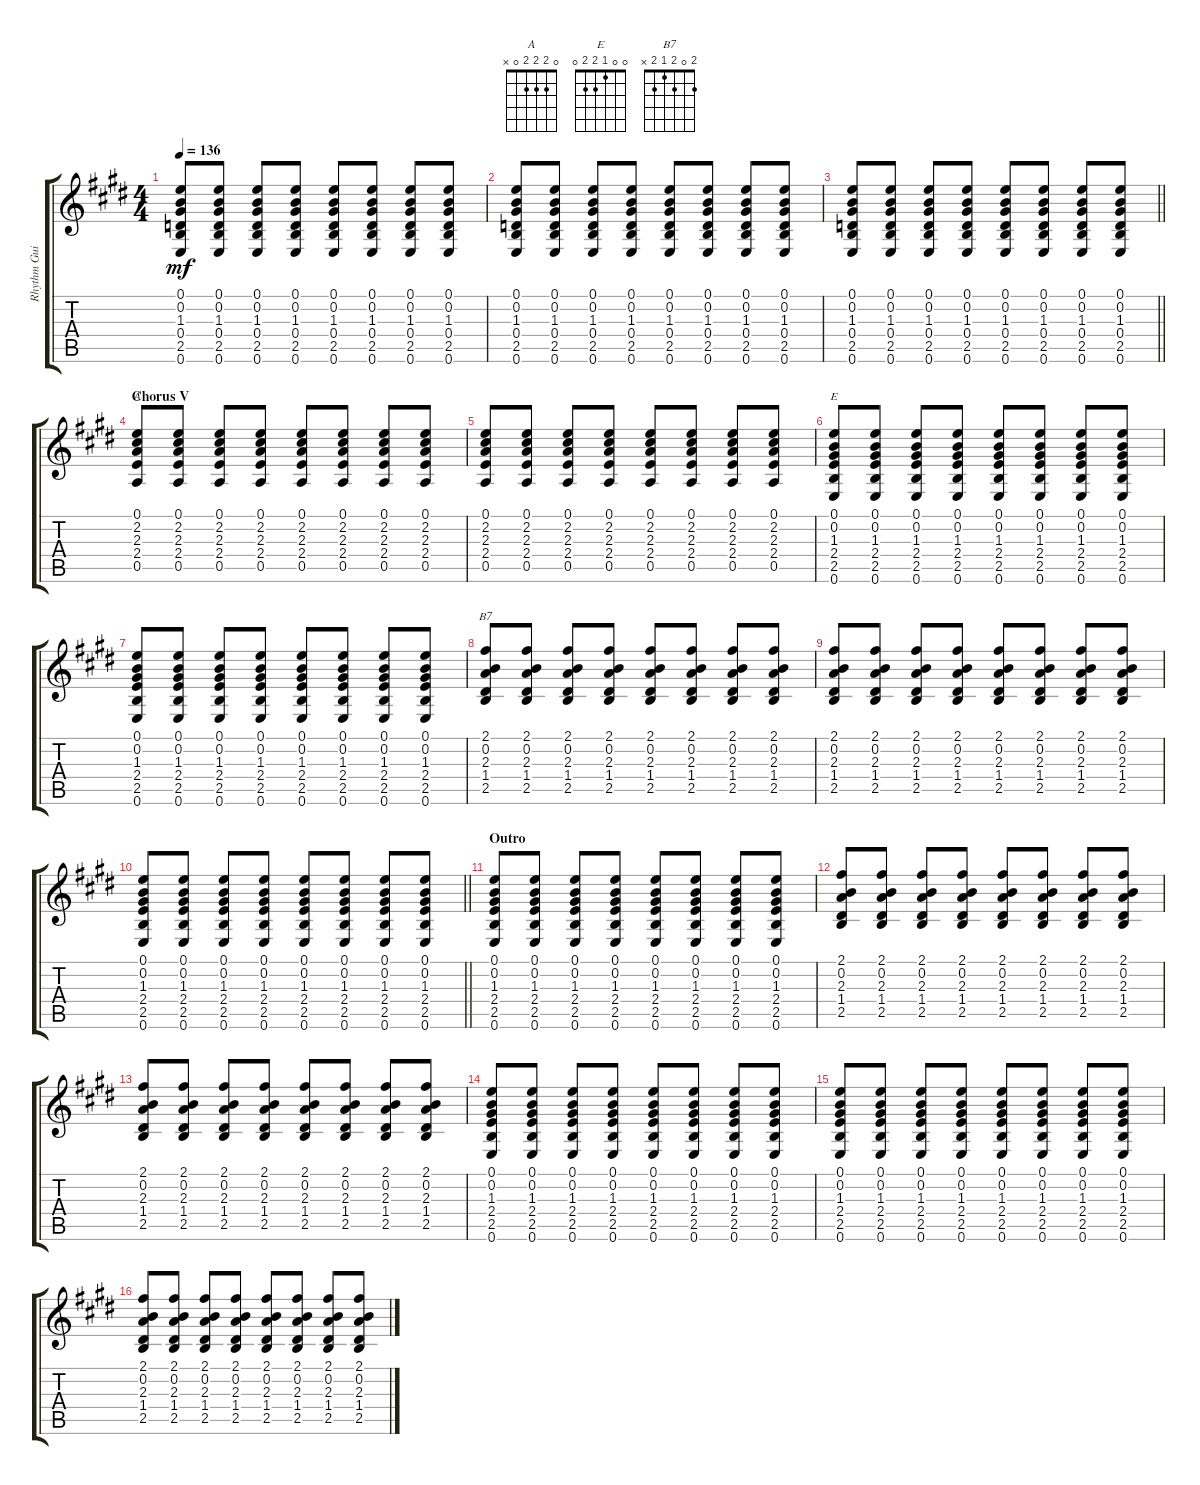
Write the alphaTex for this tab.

\track ("Rhythm Guitar" "Rhythm Gui") {instrument acousticguitarsteel}
\staff {score tabs}
\tuning (E4 B3 G3 D3 A2 E2) {hide}
\chord ("A" 0 2 2 2 0 x)
\chord ("E" 0 0 1 2 2 0)
\chord ("B7" 2 0 2 1 2 x)
\ts (4 4)
\tempo 136
\clef g2
\ks e
(0.1 0.2 1.3 0.4 2.5 0.6).8{dy mf} (0.1 0.2 1.3 0.4 2.5 0.6).8 (0.1 0.2 1.3 0.4 2.5 0.6).8 (0.1 0.2 1.3 0.4 2.5 0.6).8 (0.1 0.2 1.3 0.4 2.5 0.6).8 (0.1 0.2 1.3 0.4 2.5 0.6).8 (0.1 0.2 1.3 0.4 2.5 0.6).8 (0.1 0.2 1.3 0.4 2.5 0.6).8 |
(0.1 0.2 1.3 0.4 2.5 0.6).8 (0.1 0.2 1.3 0.4 2.5 0.6).8 (0.1 0.2 1.3 0.4 2.5 0.6).8 (0.1 0.2 1.3 0.4 2.5 0.6).8 (0.1 0.2 1.3 0.4 2.5 0.6).8 (0.1 0.2 1.3 0.4 2.5 0.6).8 (0.1 0.2 1.3 0.4 2.5 0.6).8 (0.1 0.2 1.3 0.4 2.5 0.6).8 |
\barLineRight lightlight
(0.1 0.2 1.3 0.4 2.5 0.6).8 (0.1 0.2 1.3 0.4 2.5 0.6).8 (0.1 0.2 1.3 0.4 2.5 0.6).8 (0.1 0.2 1.3 0.4 2.5 0.6).8 (0.1 0.2 1.3 0.4 2.5 0.6).8 (0.1 0.2 1.3 0.4 2.5 0.6).8 (0.1 0.2 1.3 0.4 2.5 0.6).8 (0.1 0.2 1.3 0.4 2.5 0.6).8 |
\section ("" "Chorus V")
(0.1 2.2 2.3 2.4 0.5).8{ch "A"} (0.1 2.2 2.3 2.4 0.5).8 (0.1 2.2 2.3 2.4 0.5).8 (0.1 2.2 2.3 2.4 0.5).8 (0.1 2.2 2.3 2.4 0.5).8 (0.1 2.2 2.3 2.4 0.5).8 (0.1 2.2 2.3 2.4 0.5).8 (0.1 2.2 2.3 2.4 0.5).8 |
(0.1 2.2 2.3 2.4 0.5).8 (0.1 2.2 2.3 2.4 0.5).8 (0.1 2.2 2.3 2.4 0.5).8 (0.1 2.2 2.3 2.4 0.5).8 (0.1 2.2 2.3 2.4 0.5).8 (0.1 2.2 2.3 2.4 0.5).8 (0.1 2.2 2.3 2.4 0.5).8 (0.1 2.2 2.3 2.4 0.5).8 |
(0.1 0.2 1.3 2.4 2.5 0.6).8{ch "E"} (0.1 0.2 1.3 2.4 2.5 0.6).8 (0.1 0.2 1.3 2.4 2.5 0.6).8 (0.1 0.2 1.3 2.4 2.5 0.6).8 (0.1 0.2 1.3 2.4 2.5 0.6).8 (0.1 0.2 1.3 2.4 2.5 0.6).8 (0.1 0.2 1.3 2.4 2.5 0.6).8 (0.1 0.2 1.3 2.4 2.5 0.6).8 |
(0.1 0.2 1.3 2.4 2.5 0.6).8 (0.1 0.2 1.3 2.4 2.5 0.6).8 (0.1 0.2 1.3 2.4 2.5 0.6).8 (0.1 0.2 1.3 2.4 2.5 0.6).8 (0.1 0.2 1.3 2.4 2.5 0.6).8 (0.1 0.2 1.3 2.4 2.5 0.6).8 (0.1 0.2 1.3 2.4 2.5 0.6).8 (0.1 0.2 1.3 2.4 2.5 0.6).8 |
(2.1 0.2 2.3 1.4 2.5).8{ch "B7"} (2.1 0.2 2.3 1.4 2.5).8 (2.1 0.2 2.3 1.4 2.5).8 (2.1 0.2 2.3 1.4 2.5).8 (2.1 0.2 2.3 1.4 2.5).8 (2.1 0.2 2.3 1.4 2.5).8 (2.1 0.2 2.3 1.4 2.5).8 (2.1 0.2 2.3 1.4 2.5).8 |
(2.1 0.2 2.3 1.4 2.5).8 (2.1 0.2 2.3 1.4 2.5).8 (2.1 0.2 2.3 1.4 2.5).8 (2.1 0.2 2.3 1.4 2.5).8 (2.1 0.2 2.3 1.4 2.5).8 (2.1 0.2 2.3 1.4 2.5).8 (2.1 0.2 2.3 1.4 2.5).8 (2.1 0.2 2.3 1.4 2.5).8 |
\barLineRight lightlight
(0.1 0.2 1.3 2.4 2.5 0.6).8 (0.1 0.2 1.3 2.4 2.5 0.6).8 (0.1 0.2 1.3 2.4 2.5 0.6).8 (0.1 0.2 1.3 2.4 2.5 0.6).8 (0.1 0.2 1.3 2.4 2.5 0.6).8 (0.1 0.2 1.3 2.4 2.5 0.6).8 (0.1 0.2 1.3 2.4 2.5 0.6).8 (0.1 0.2 1.3 2.4 2.5 0.6).8 |
\section ("" "Outro")
(0.1 0.2 1.3 2.4 2.5 0.6).8 (0.1 0.2 1.3 2.4 2.5 0.6).8 (0.1 0.2 1.3 2.4 2.5 0.6).8 (0.1 0.2 1.3 2.4 2.5 0.6).8 (0.1 0.2 1.3 2.4 2.5 0.6).8 (0.1 0.2 1.3 2.4 2.5 0.6).8 (0.1 0.2 1.3 2.4 2.5 0.6).8 (0.1 0.2 1.3 2.4 2.5 0.6).8 |
(2.1 0.2 2.3 1.4 2.5).8 (2.1 0.2 2.3 1.4 2.5).8 (2.1 0.2 2.3 1.4 2.5).8 (2.1 0.2 2.3 1.4 2.5).8 (2.1 0.2 2.3 1.4 2.5).8 (2.1 0.2 2.3 1.4 2.5).8 (2.1 0.2 2.3 1.4 2.5).8 (2.1 0.2 2.3 1.4 2.5).8 |
(2.1 0.2 2.3 1.4 2.5).8 (2.1 0.2 2.3 1.4 2.5).8 (2.1 0.2 2.3 1.4 2.5).8 (2.1 0.2 2.3 1.4 2.5).8 (2.1 0.2 2.3 1.4 2.5).8 (2.1 0.2 2.3 1.4 2.5).8 (2.1 0.2 2.3 1.4 2.5).8 (2.1 0.2 2.3 1.4 2.5).8 |
(0.1 0.2 1.3 2.4 2.5 0.6).8 (0.1 0.2 1.3 2.4 2.5 0.6).8 (0.1 0.2 1.3 2.4 2.5 0.6).8 (0.1 0.2 1.3 2.4 2.5 0.6).8 (0.1 0.2 1.3 2.4 2.5 0.6).8 (0.1 0.2 1.3 2.4 2.5 0.6).8 (0.1 0.2 1.3 2.4 2.5 0.6).8 (0.1 0.2 1.3 2.4 2.5 0.6).8 |
(0.1 0.2 1.3 2.4 2.5 0.6).8 (0.1 0.2 1.3 2.4 2.5 0.6).8 (0.1 0.2 1.3 2.4 2.5 0.6).8 (0.1 0.2 1.3 2.4 2.5 0.6).8 (0.1 0.2 1.3 2.4 2.5 0.6).8 (0.1 0.2 1.3 2.4 2.5 0.6).8 (0.1 0.2 1.3 2.4 2.5 0.6).8 (0.1 0.2 1.3 2.4 2.5 0.6).8 |
(2.1 0.2 2.3 1.4 2.5).8 (2.1 0.2 2.3 1.4 2.5).8 (2.1 0.2 2.3 1.4 2.5).8 (2.1 0.2 2.3 1.4 2.5).8 (2.1 0.2 2.3 1.4 2.5).8 (2.1 0.2 2.3 1.4 2.5).8 (2.1 0.2 2.3 1.4 2.5).8 (2.1 0.2 2.3 1.4 2.5).8
